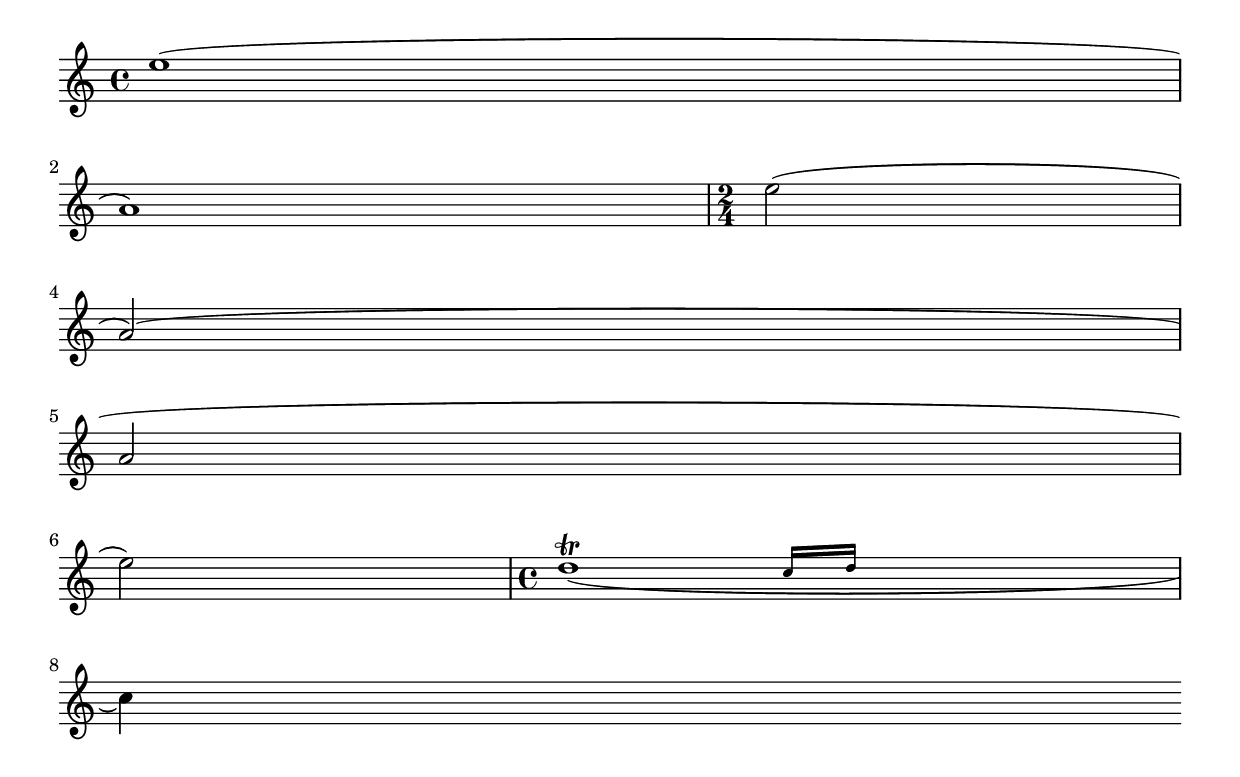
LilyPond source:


\version "2.3.4"

\header{
texidoc="
Across line breaks, slurs behave nicely.  On the left, they extend to
just after the preferatory matter, and on the right to the end of the
staff.  A slur should follow the same vertical direction it would have
in unbroken state.
"
}
\paper {
    linewidth=40.\mm
    indent=0.
}

\relative c''{
    e1( \break a,)
    \time 2/4
    e'2( \break a,)(\break
    a2\break
    e'2)
    \time 4/4
    << d1_(\trill
       { s2 \grace {
	   c16[ d] 
       } }
     >>
    \break 
    c4)
}

